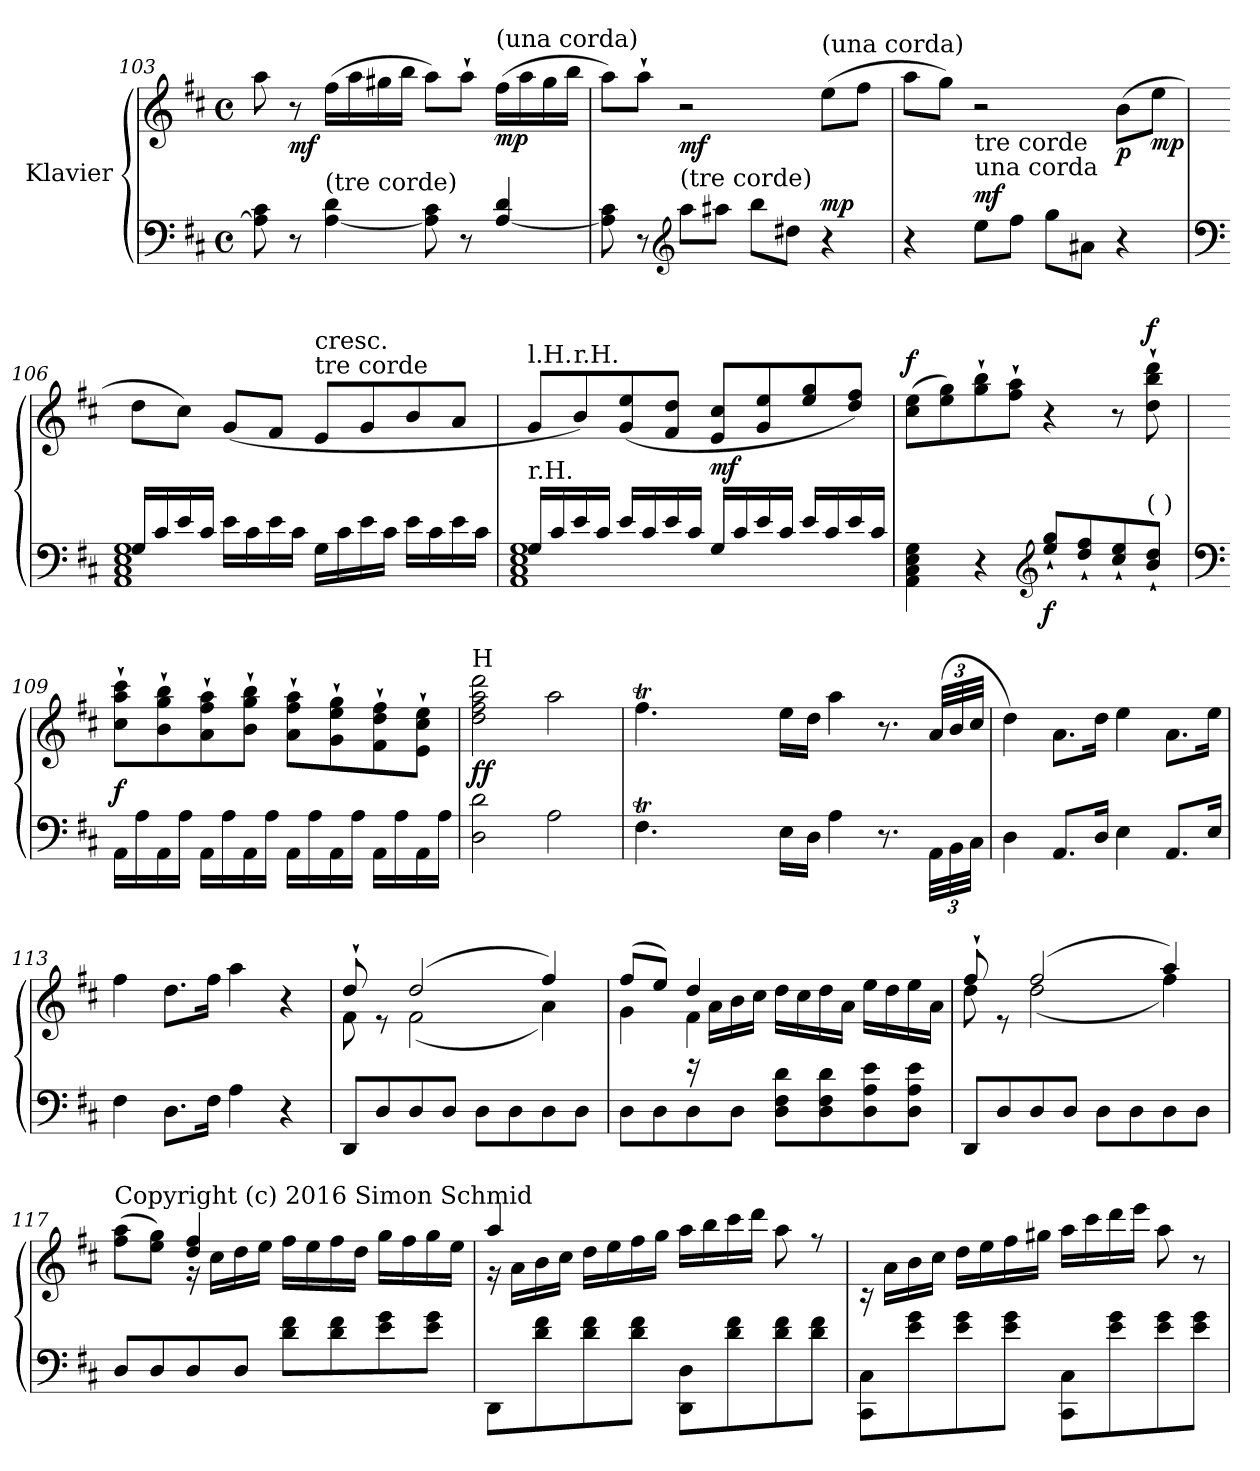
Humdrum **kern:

**kern	**kern	**dynam
*part1	*part1	*part1
*staff2	*staff1	*staff1/2
*I"Klavier	*	*
*clefF4	*clefG2	*
*k[f#c#]	*k[f#c#]	*
*M4/4	*M4/4	*
*met(c)	*met(c)	*
=103	=103	=103
8A\] 8c#\	8aa\	.
!	!	!LO:DY:b
8r	8r	mf
!LO:TX:a:t=(tre corde)	!	!
[4A\ 4d\	(16ff#\LL	.
.	16aa\	.
.	16gg#X\	.
.	16bb\JJ	.
8A\] 8c#\	8aa\L)	.
8r	8aa`\J	.
!	!LO:TX:a:t=(una corda)	!
!	!	!LO:DY:b
[4A/ 4d/	(16ff#\LL	mp
.	16aa\	.
.	16gg#\	.
.	16bb\JJ	.
!!LO:PB:g=z
=104	=104	=104
8A\] 8c#\	8aa\L)	.
8r	8aa`\J	.
*clefG2	*	*
!LO:TX:a:t=(tre corde)	!	!
!	!	!LO:DY:b
8aa\L	2r	mf
8aa#X\J	.	.
8bb\L	.	.
8dd#X\J	.	.
!	!LO:TX:a:t=(una corda)	!
!	!	!LO:DY:a=2
4r	(8ee\L	mp
.	8ff#\J	.
=105	=105	=105
4r	8aa\L	.
.	8gg\J)	.
!LO:TX:a:t=una corda	!	!
!LO:TX:a:t=tre corde	!	!
!	!	!LO:DY:a=2
8ee\L	2r	mf
8ff#\J	.	.
8gg\L	.	.
8a#X\J	.	.
!	!	!LO:DY:b
4r	(8b\L	p
!	!	!LO:DY:b
.	8ee\J	mp
=106	=106	=106
*clefF4	*	*
*^	*	*
16G/LL	1AA 1C# 1E 1G	8dd\L	.
16c#/	.	.	.
16e/	.	8cc#\J)	.
16c#/JJ	.	.	.
16e\LL	.	(8g/L	.
16c#\	.	.	.
16e\	.	8f#/J	.
16c#\JJ	.	.	.
!	!	!LO:TX:a:t=tre corde	!
!	!	!LO:TX:a:t=cresc.	!
16G\LL	.	8e/L	.
16c#\	.	.	.
16e\	.	8g/	.
16c#\JJ	.	.	.
16e\LL	.	8b/	.
16c#\	.	.	.
16e\	.	8a/J	.
16c#\JJ	.	.	.
!!LO:LB:g=z
=107	=107	=107	=107
!	!	!LO:TX:a:t=l.H.	!
!LO:TX:a:t=r.H.	!	!	!
16G/LL	1AA 1C# 1E 1G	8g/L	.
16c#/	.	.	.
!	!	!LO:TX:a:t=r.H.	!
16e/	.	8b/)	.
16c#/JJ	.	.	.
16e/LL	.	(>8g/ 8ee/	.
16c#/	.	.	.
16e/	.	8f#/ 8dd/J	.
16c#/JJ	.	.	.
!	!	!	!LO:DY:a=2
16G/LL	.	8e/ 8cc#/L	mf
16c#/	.	.	.
16e/	.	8g/ 8ee/	.
16c#/JJ	.	.	.
16e/LL	.	8ee/ 8gg/	.
16c#/	.	.	.
16e/	.	8dd/ 8ff#/J)	.
16c#/JJ	.	.	.
*v	*v	*	*
=108	=108	=108
!	!	!LO:DY:a
4AA\ 4C#\ 4E\ 4G\	(8cc#\ 8ee\L	f
.	8ee\ 8gg\)	.
4r	8gg\` 8bb\`	.
.	8ff#\` 8aa\`J	.
*clefG2	*	*
!	!	!LO:DY:b=2
8ee/` 8gg/`L	4r	f
8dd/` 8ff#/`	.	.
8cc#/` 8ee/`	8r	.
!LO:TX:a:t=(   )	!	!
!	!	!LO:DY:a
8b/` 8dd/`J	8dd\` 8bb\` 8ddd\`	f
!!LO:LB:g=z
=109	=109	=109
*clefF4	*	*
!	!	!LO:DY:a=2
16AA\LL	8cc#\` 8aa\` 8ccc#\`L	f
16A\	.	.
16AA\	8b\` 8gg\` 8bb\`	.
16A\JJ	.	.
16AA\LL	8a\` 8ff#\` 8aa\`	.
16A\	.	.
16AA\	8b\` 8gg\` 8bb\`J	.
16A\JJ	.	.
16AA\LL	8a\` 8ff#\` 8aa\`L	.
16A\	.	.
16AA\	8g\` 8ee\` 8gg\`	.
16A\JJ	.	.
16AA\LL	8f#\` 8dd\` 8ff#\`	.
16A\	.	.
16AA\	8e\` 8cc#\` 8ee\`J	.
16A\JJ	.	.
=110	=110	=110
!	!LO:TX:a:t=H	!
!	!	!LO:DY:b
!	!	!LO:DY:n=1:b
2D\ 2d\	2dd\ 2ff#\ 2aa\ 2ddd\	f f
2A\	2aa\	.
=111	=111	=111
*^	*^	*
4.F#t\	32rBByy	4.ff#t\	32rgyy	.
.	32G/LLLyy	.	32gg/LLLyy	.
.	32F#/yy	.	32ff#/yy	.
.	32G/Jyy	.	32gg/Jyy	.
.	[16F#/Jyy	.	[16ff#/Jyy	.
.	8..F#/Jyy]	.	8..ff#/Jyy]	.
16E\LL	.	16ee\LL	.	.
.	2ryy	.	2ryy	.
16D\JJ	.	16dd\JJ	.	.
4A\	.	4aa\	.	.
8.r	.	8.r	.	.
.	16.ryy	.	16.ryy	.
*Xbrackettup	*	*Xbrackettup	*	*
48AA\LLL	.	(48a/LLL	.	.
48BB\	.	48b/	.	.
48C#\JJJ	.	48cc#/JJJ	.	.
*v	*v	*	*	*
*	*v	*v	*
=112	=112	=112
4D\	4dd\)	.
8.AA/L	8.a\L	.
16D/Jk	16dd\Jk	.
4E\	4ee\	.
8.AA/L	8.a\L	.
16E/Jk	16ee\Jk	.
!!LO:LB:g=z
=113	=113	=113
4F#\	4ff#\	.
8.D\L	8.dd\L	.
16F#\Jk	16ff#\Jk	.
4A\	4aa\	.
4r	4r	.
=114	=114	=114
*	*^	*
!	!	!	!LO:DY:a=2
!	!	!	!LO:DY:n=1:a=2
!	!	!	!LO:DY:n=2:a=2
8DD/L	8dd`/	8f#\	mf mf mf
8D/	8re	8ryy	.
8D/	(2dd/	(2f#\	.
8D/J	.	.	.
8D\L	.	.	.
8D\	.	.	.
8D\	4ff#/)	4a\)	.
8D\J	.	.	.
=115	=115	=115	=115
*	*	*^	*
8D\L	(8ff#/L	4g\	4ryy	.
8D\	8ee/J)	.	.	.
8D\	4dd/	4f#\	16rD	.
.	.	.	16a\LL	.
8D\J	.	.	16b\	.
.	.	.	16cc#\JJ	.
8D\ 8F#\ 8d\L	2reyy	2ryy	16dd\LL	.
.	.	.	16cc#\	.
8D\ 8F#\ 8d\	.	.	16dd\	.
.	.	.	16a\JJ	.
8D\ 8A\ 8e\	.	.	16ee\LL	.
.	.	.	16dd\	.
8D\ 8A\ 8e\J	.	.	16ee\	.
.	.	.	16a\JJ	.
*	*	*v	*v	*
=116	=116	=116	=116
8DD/L	8ff#`/	8dd\	.
8D/	8re	8ryy	.
8D/	(2ff#/	(2dd\	.
8D/J	.	.	.
8D\L	.	.	.
8D\	.	.	.
8D\	4aa/)	4ff#\)	.
8D\J	.	.	.
!!LO:LB:g=z	!!
=117	=117	=117	=117
*^	*	*	*
!	!	!LO:TX:a:t=Copyright (c) 2016 Simon Schmid	!	!
8D/L	2rbyy	(>8ff#\ 8aa\L	4ryy	.
8D/	.	8ee\ 8gg\J)	.	.
8D/	.	4dd/ 4ff#/	16rg	.
.	.	.	16cc#\LL	.
8D/J	.	.	16dd\	.
.	.	.	16ee\JJ	.
2rEEyy	8d\ 8f#\L	2ryy	16ff#\LL	.
.	.	.	16ee\	.
.	8d\ 8f#\	.	16ff#\	.
.	.	.	16dd\JJ	.
.	8e\ 8g\	.	16gg\LL	.
.	.	.	16ff#\	.
.	8e\ 8g\J	.	16gg\	.
.	.	.	16ee\JJ	.
*v	*v	*	*	*
=118	=118	=118	=118
8DD\L	4aa/	16rg	.
.	.	16a\LL	.
8d\ 8f#\	.	16b\	.
.	.	16cc#\JJ	.
8d\ 8f#\	4ryy	16dd\LL	.
.	.	16ee\	.
8d\ 8f#\J	.	16ff#\	.
.	.	16gg\JJ	.
8DD\ 8D\L	2ryy	16aa\LL	.
.	.	16bb\	.
8d\ 8f#\	.	16ccc#\	.
.	.	16ddd\JJ	.
8d\ 8f#\	.	8aa\	.
8d\ 8f#\J	.	8rff	.
!!LO:LB:g=z	!!
=119	=119	=119	=119
8CC#\ 8C#\L	16rc	8ryy	.
.	16a\LL	.	.
8e\ 8g\	16b\	8ryy	.
.	16cc#\JJ	.	.
8e\ 8g\	16dd\LL	4ryy	.
.	16ee\	.	.
8e\ 8g\J	16ff#\	.	.
.	16gg#X\JJ	.	.
8CC#\ 8C#\L	16aa\LL	2ryy	.
.	16ccc#\	.	.
8e\ 8g\	16ddd\	.	.
.	16eee\JJ	.	.
8e\ 8g\	8aa\	.	.
8e\ 8g\J	8r	.	.
*	*v	*v	*
=	=	=
*-	*-	*-
